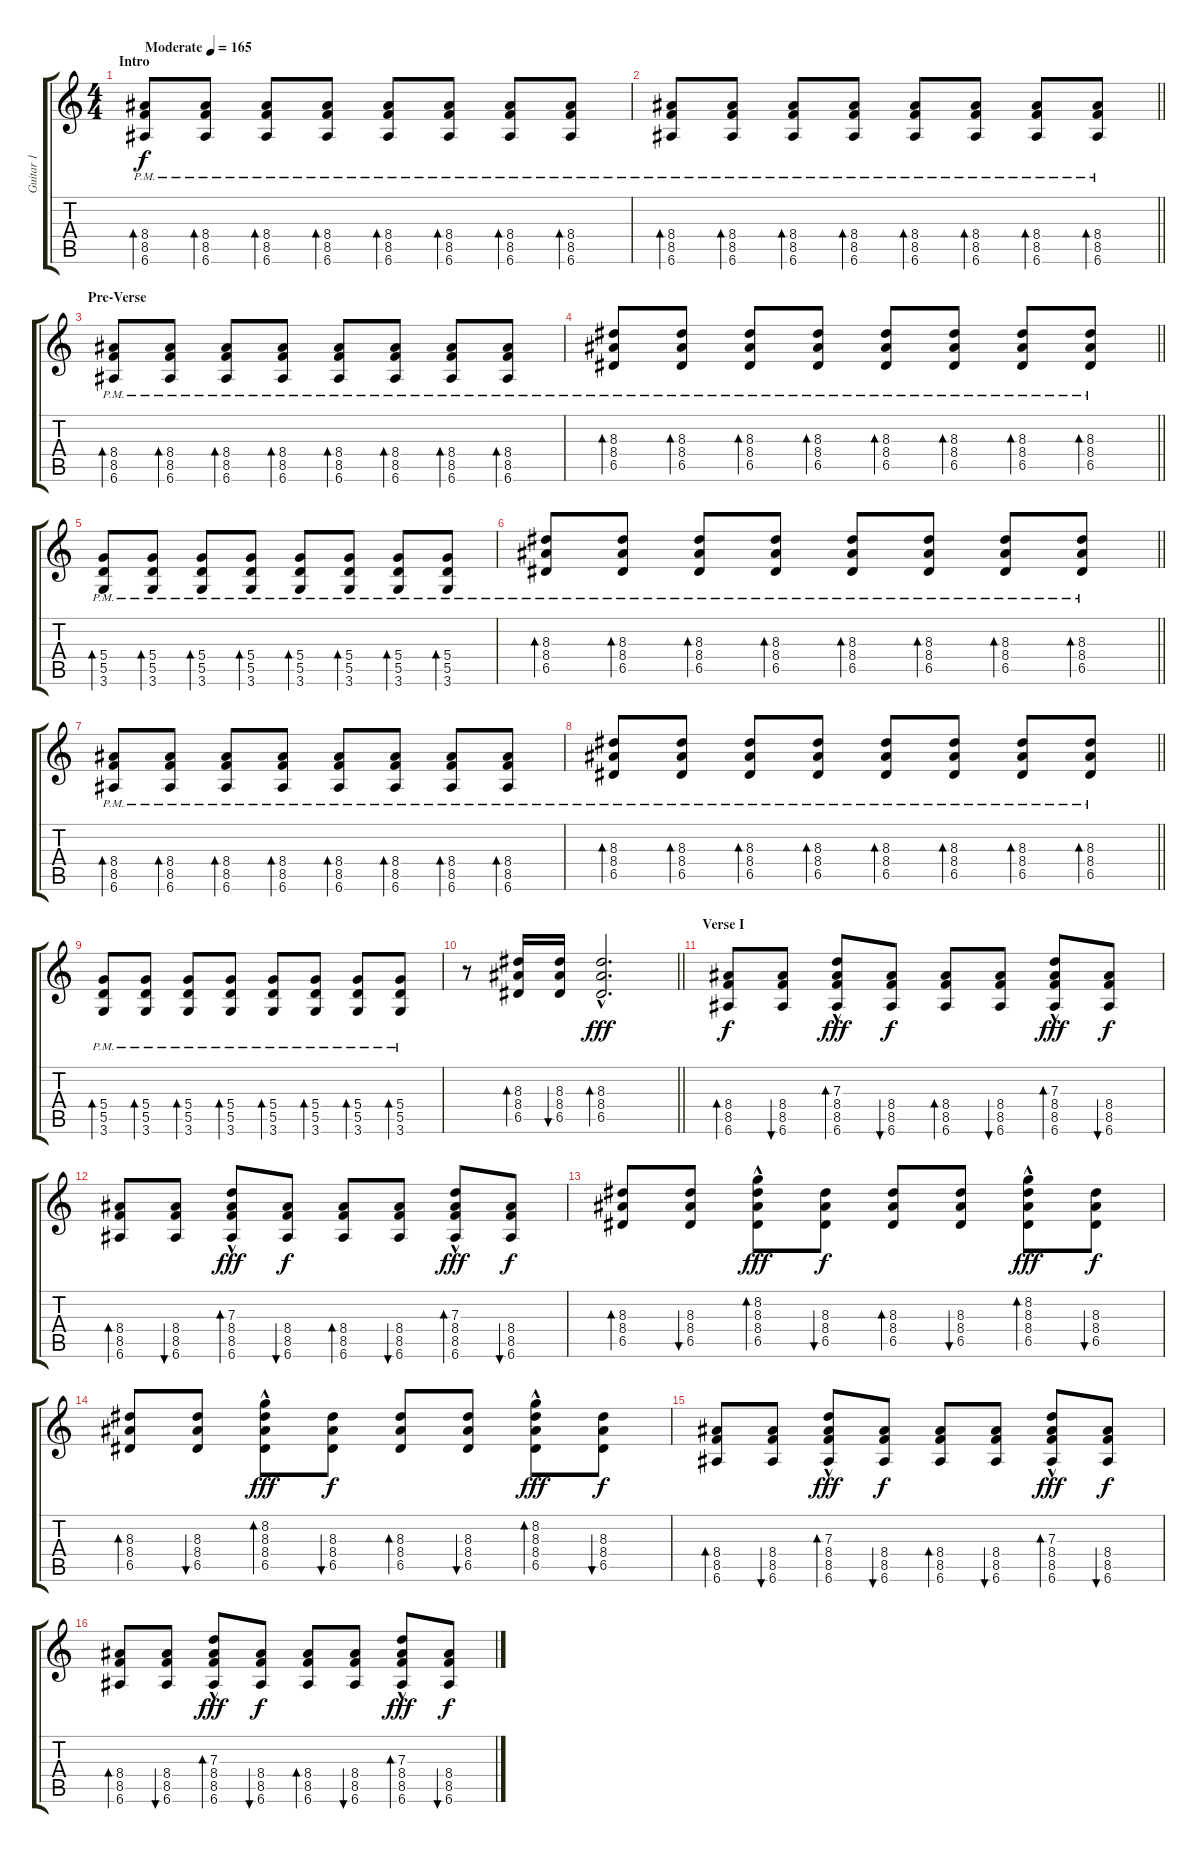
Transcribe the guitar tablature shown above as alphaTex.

\track ("Guitar 1" "Guitar 1") {instrument acousticguitarsteel}
\staff {score tabs}
\tuning (E4 B3 G3 D3 A2 E2) {hide}
\ts (4 4)
\section ("" "Intro")
\tempo (165 "Moderate")
\clef g2
\ks c
(8.4{pm} 8.5 6.6).8{bd 60 dy f instrument acousticguitarsteel} (8.4{pm} 8.5 6.6).8{bd 60} (8.4{pm} 8.5 6.6).8{bd 60} (8.4{pm} 8.5 6.6).8{bd 60} (8.4{pm} 8.5 6.6).8{bd 60} (8.4{pm} 8.5 6.6).8{bd 60} (8.4{pm} 8.5 6.6).8{bd 60} (8.4{pm} 8.5 6.6).8{bd 60} |
\barLineRight lightlight
(8.4{pm} 8.5 6.6).8{bd 60} (8.4{pm} 8.5 6.6).8{bd 60} (8.4{pm} 8.5 6.6).8{bd 60} (8.4{pm} 8.5 6.6).8{bd 60} (8.4{pm} 8.5 6.6).8{bd 60} (8.4{pm} 8.5 6.6).8{bd 60} (8.4{pm} 8.5 6.6).8{bd 60} (8.4{pm} 8.5 6.6).8{bd 60} |
\section ("" "Pre-Verse")
(8.4{pm} 8.5 6.6).8{bd 60} (8.4{pm} 8.5 6.6).8{bd 60} (8.4{pm} 8.5 6.6).8{bd 60} (8.4{pm} 8.5 6.6).8{bd 60} (8.4{pm} 8.5 6.6).8{bd 60} (8.4{pm} 8.5 6.6).8{bd 60} (8.4{pm} 8.5 6.6).8{bd 60} (8.4{pm} 8.5 6.6).8{bd 60} |
\barLineRight lightlight
(8.3{pm} 8.4 6.5).8{bd 60} (8.3{pm} 8.4 6.5).8{bd 60} (8.3{pm} 8.4 6.5).8{bd 60} (8.3{pm} 8.4 6.5).8{bd 60} (8.3{pm} 8.4 6.5).8{bd 60} (8.3{pm} 8.4 6.5).8{bd 60} (8.3{pm} 8.4 6.5).8{bd 60} (8.3{pm} 8.4 6.5).8{bd 60} |
(5.4{pm} 5.5 3.6).8{bd 60} (5.4{pm} 5.5 3.6).8{bd 60} (5.4{pm} 5.5 3.6).8{bd 60} (5.4{pm} 5.5 3.6).8{bd 60} (5.4{pm} 5.5 3.6).8{bd 60} (5.4{pm} 5.5 3.6).8{bd 60} (5.4{pm} 5.5 3.6).8{bd 60} (5.4{pm} 5.5 3.6).8{bd 60} |
\barLineRight lightlight
(8.3{pm} 8.4 6.5).8{bd 60} (8.3{pm} 8.4 6.5).8{bd 60} (8.3{pm} 8.4 6.5).8{bd 60} (8.3{pm} 8.4 6.5).8{bd 60} (8.3{pm} 8.4 6.5).8{bd 60} (8.3{pm} 8.4 6.5).8{bd 60} (8.3{pm} 8.4 6.5).8{bd 60} (8.3{pm} 8.4 6.5).8{bd 60} |
(8.4{pm} 8.5 6.6).8{bd 60} (8.4{pm} 8.5 6.6).8{bd 60} (8.4{pm} 8.5 6.6).8{bd 60} (8.4{pm} 8.5 6.6).8{bd 60} (8.4{pm} 8.5 6.6).8{bd 60} (8.4{pm} 8.5 6.6).8{bd 60} (8.4{pm} 8.5 6.6).8{bd 60} (8.4{pm} 8.5 6.6).8{bd 60} |
\barLineRight lightlight
(8.3 8.4{pm} 6.5).8{bd 60} (8.3 8.4{pm} 6.5).8{bd 60} (8.3 8.4{pm} 6.5).8{bd 60} (8.3 8.4{pm} 6.5).8{bd 60} (8.3 8.4{pm} 6.5).8{bd 60} (8.3 8.4{pm} 6.5).8{bd 60} (8.3 8.4{pm} 6.5).8{bd 60} (8.3 8.4{pm} 6.5).8{bd 60} |
(5.4{pm} 5.5 3.6).8{bd 60} (5.4{pm} 5.5 3.6).8{bd 60} (5.4{pm} 5.5 3.6).8{bd 60} (5.4{pm} 5.5 3.6).8{bd 60} (5.4{pm} 5.5 3.6).8{bd 60} (5.4{pm} 5.5 3.6).8{bd 60} (5.4{pm} 5.5 3.6).8{bd 60} (5.4{pm} 5.5 3.6).8{bd 60} |
\barLineRight lightlight
r.8 (8.3 8.4 6.5).16{bd 60} (8.3 8.4 6.5).16{bu 60} (8.3{hac} 8.4 6.5).2{d bd 60 dy fff} |
\section ("" "Verse I")
(8.4 8.5 6.6).8{bd 60 dy f} (8.4 8.5 6.6).8{bu 60} (7.3 8.4 8.5{hac} 6.6).8{bd 60 dy fff} (8.4 8.5 6.6).8{bu 60 dy f} (8.4 8.5 6.6).8{bd 60} (8.4 8.5 6.6).8{bu 60} (7.3 8.4 8.5{hac} 6.6).8{bd 60 dy fff} (8.4 8.5 6.6).8{bu 60 dy f} |
(8.4 8.5 6.6).8{bd 60} (8.4 8.5 6.6).8{bu 60} (7.3 8.4 8.5{hac} 6.6).8{bd 60 dy fff} (8.4 8.5 6.6).8{bu 60 dy f} (8.4 8.5 6.6).8{bd 60} (8.4 8.5 6.6).8{bu 60} (7.3 8.4 8.5{hac} 6.6).8{bd 60 dy fff} (8.4 8.5 6.6).8{bu 60 dy f} |
(8.3 8.4 6.5).8{bd 60} (8.3 8.4 6.5).8{bu 60} (8.2 8.3 8.4 6.5{hac}).8{bd 60 dy fff} (8.3 8.4 6.5).8{bu 60 dy f} (8.3 8.4 6.5).8{bd 60} (8.3 8.4 6.5).8{bu 60} (8.2 8.3 8.4 6.5{hac}).8{bd 60 dy fff} (8.3 8.4 6.5).8{bu 60 dy f} |
(8.3 8.4 6.5).8{bd 60} (8.3 8.4 6.5).8{bu 60} (8.2 8.3 8.4 6.5{hac}).8{bd 60 dy fff} (8.3 8.4 6.5).8{bu 60 dy f} (8.3 8.4 6.5).8{bd 60} (8.3 8.4 6.5).8{bu 60} (8.2 8.3 8.4 6.5{hac}).8{bd 60 dy fff} (8.3 8.4 6.5).8{bu 60 dy f} |
(8.4 8.5 6.6).8{bd 60} (8.4 8.5 6.6).8{bu 60} (7.3 8.4 8.5{hac} 6.6).8{bd 60 dy fff} (8.4 8.5 6.6).8{bu 60 dy f} (8.4 8.5 6.6).8{bd 60} (8.4 8.5 6.6).8{bu 60} (7.3 8.4 8.5{hac} 6.6).8{bd 60 dy fff} (8.4 8.5 6.6).8{bu 60 dy f} |
(8.4 8.5 6.6).8{bd 60} (8.4 8.5 6.6).8{bu 60} (7.3 8.4 8.5{hac} 6.6).8{bd 60 dy fff} (8.4 8.5 6.6).8{bu 60 dy f} (8.4 8.5 6.6).8{bd 60} (8.4 8.5 6.6).8{bu 60} (7.3 8.4 8.5{hac} 6.6).8{bd 60 dy fff} (8.4 8.5 6.6).8{bu 60 dy f}
